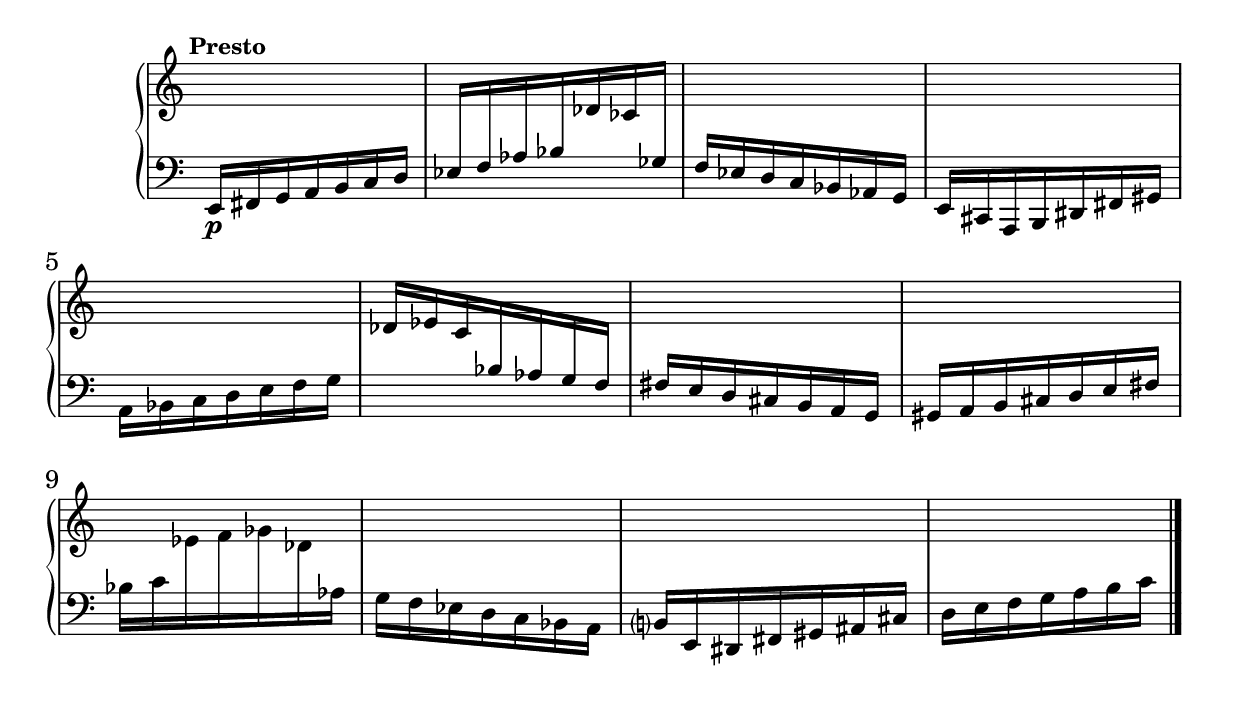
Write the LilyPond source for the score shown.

%fifteen inventions project

\new PianoStaff \with { \consists "Merge_rests_engraver" } <<
\set PianoStaff.connectArpeggios = ##t
\override PianoStaff.Arpeggio.arpeggio-direction = #UP
\new Staff = "ui1" {
  \accidentalStyle modern-cautionary
  <<
    \relative { \tempo "Presto"
    \time 7/16 s16 s16 s16 s16 s16 s16 s16 |
    s16 s16 s16 s16 s16 s16 s16 |
    s16 s16 s16 s16 s16 s16 s16 |
    s16 s16 s16 s16 s16 s16 s16 |
    s16 s16 s16 s16 s16 s16 s16 |
    s16 s16 s16 s16 s16 s16 s16 |
    s16 s16 s16 s16 s16 s16 s16 |
    s16 s16 s16 s16 s16 s16 s16 |
    s16 s16 s16 s16 s16 s16 s16 |
    s16 s16 s16 s16 s16 s16 s16 |
    s16 s16 s16 s16 s16 s16 s16 |
    s16 s16 s16 s16 s16 s16 s16 \bar "|."
    }
  >>
}
\new Staff = "di1" { \clef bass
  \accidentalStyle modern-cautionary
  <<
  \relative { \tempo "Presto"
  \time 7/16 e,16[\p fis g a b c d] |
  ees16[ f aes bes \change Staff = "ui1" des ces \change Staff = "di1" ges] |
  f16[ ees d c bes aes g] |
  e16[ cis a b dis fis gis] |
  a16[ bes c d e f g] |
  \change Staff = "ui1" des'[ ees c \change Staff = "di1" bes aes g f] |
  fis[ e d cis b a g] |
  gis[ a b cis d e fis] |
  bes[ c \change Staff = "ui1" ees f ges des \change Staff = "di1" aes] |
  g[ f ees d c bes a] |
  b[ e, dis fis gis ais cis] |
  d[ e f g a b c] \bar "|."
  }
>>
}
>>
\midi { }
\layout {
\context {
\Score
\override BarNumber.font-size = #1
\override SpacingSpanner.base-shortest-duration = #(ly:make-moment 1/16)
\override TimeSignature.stencil = ##f
}
}
